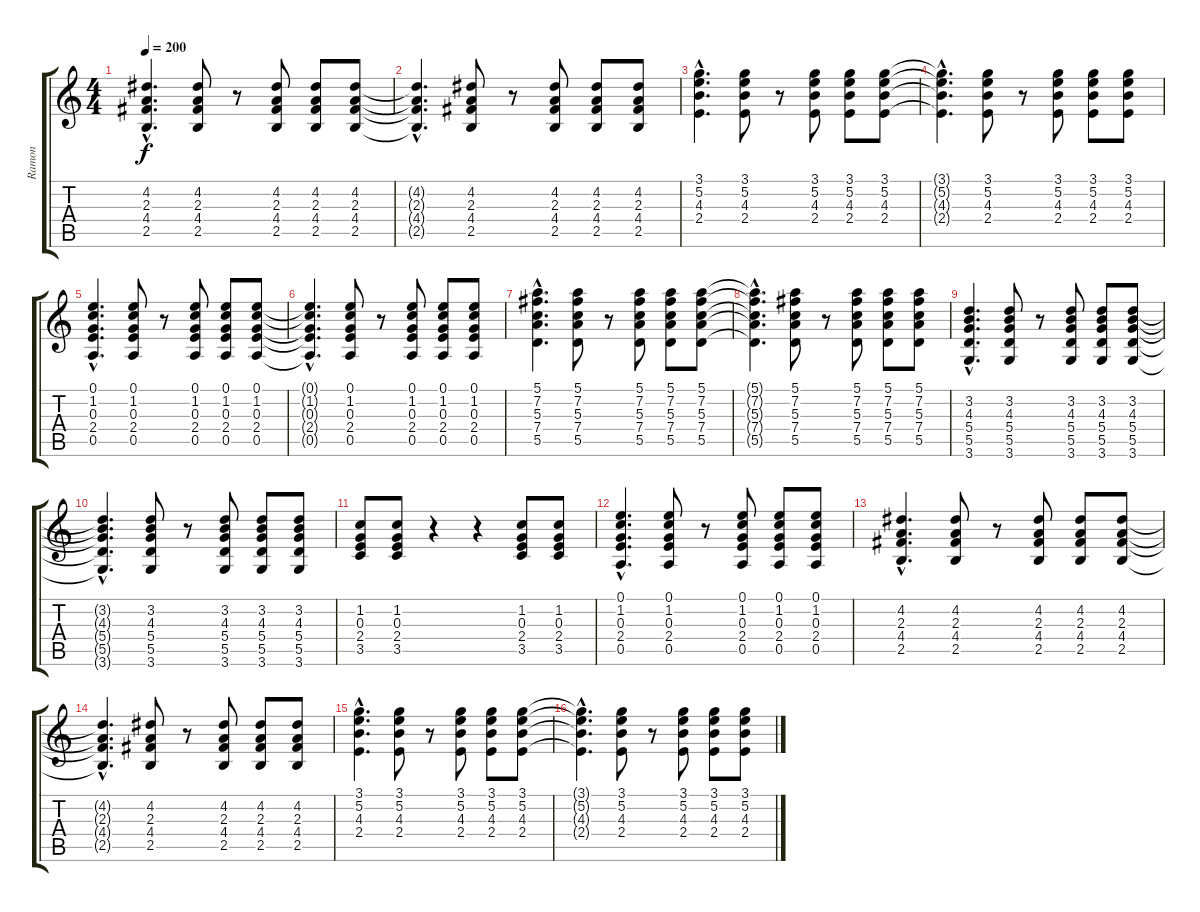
\track ("Ramon" "Ramon") {instrument acousticguitarnylon}
\staff {score tabs}
\tuning (E4 B3 G3 D3 A2 E2) {hide}
\ts (4 4)
\tempo 200
\clef g2
\ks c
(4.2{hac} 2.3{hac} 4.4{hac} 2.5{hac}).4{d dy f} (4.2 2.3 4.4 2.5).8 r.8 (4.2 2.3 4.4 2.5).8 (4.2 2.3 4.4 2.5).8 (4.2 2.3 4.4 2.5).8 |
(4.2{hac t} 2.3{hac t} 4.4{hac t} 2.5{hac t}).4{d} (4.2 2.3 4.4 2.5).8 r.8 (4.2 2.3 4.4 2.5).8 (4.2 2.3 4.4 2.5).8 (4.2 2.3 4.4 2.5).8 |
(3.1{hac} 5.2{hac} 4.3{hac} 2.4{hac}).4{d} (3.1 5.2 4.3 2.4).8 r.8 (3.1 5.2 4.3 2.4).8 (3.1 5.2 4.3 2.4).8 (3.1 5.2 4.3 2.4).8 |
(3.1{hac t} 5.2{hac t} 4.3{hac t} 2.4{hac t}).4{d} (3.1 5.2 4.3 2.4).8 r.8 (3.1 5.2 4.3 2.4).8 (3.1 5.2 4.3 2.4).8 (3.1 5.2 4.3 2.4).8 |
(0.1{hac} 1.2{hac} 0.3{hac} 2.4{hac} 0.5{hac}).4{d} (0.1 1.2 0.3 2.4 0.5).8 r.8 (0.1 1.2 0.3 2.4 0.5).8 (0.1 1.2 0.3 2.4 0.5).8 (0.1 1.2 0.3 2.4 0.5).8 |
(0.1{hac t} 1.2{hac t} 0.3{hac t} 2.4{hac t} 0.5{hac t}).4{d} (0.1 1.2 0.3 2.4 0.5).8 r.8 (0.1 1.2 0.3 2.4 0.5).8 (0.1 1.2 0.3 2.4 0.5).8 (0.1 1.2 0.3 2.4 0.5).8 |
(5.1{hac} 7.2{hac} 5.3{hac} 7.4{hac} 5.5{hac}).4{d} (5.1 7.2 5.3 7.4 5.5).8 r.8 (5.1 7.2 5.3 7.4 5.5).8 (5.1 7.2 5.3 7.4 5.5).8 (5.1 7.2 5.3 7.4 5.5).8 |
(5.1{hac t} 7.2{hac t} 5.3{hac t} 7.4{hac t} 5.5{hac t}).4{d} (5.1 7.2 5.3 7.4 5.5).8 r.8 (5.1 7.2 5.3 7.4 5.5).8 (5.1 7.2 5.3 7.4 5.5).8 (5.1 7.2 5.3 7.4 5.5).8 |
(3.2{hac} 4.3{hac} 5.4{hac} 5.5{hac} 3.6{hac}).4{d} (3.2 4.3 5.4 5.5 3.6).8 r.8 (3.2 4.3 5.4 5.5 3.6).8 (3.2 4.3 5.4 5.5 3.6).8 (3.2 4.3 5.4 5.5 3.6).8 |
(3.2{hac t} 4.3{hac t} 5.4{hac t} 5.5{hac t} 3.6{hac t}).4{d} (3.2 4.3 5.4 5.5 3.6).8 r.8 (3.2 4.3 5.4 5.5 3.6).8 (3.2 4.3 5.4 5.5 3.6).8 (3.2 4.3 5.4 5.5 3.6).8 |
(1.2 0.3 2.4 3.5).8 (1.2 0.3 2.4 3.5).8 r.4 r.4 (1.2 0.3 2.4 3.5).8 (1.2 0.3 2.4 3.5).8 |
(0.1{hac} 1.2{hac} 0.3{hac} 2.4{hac} 0.5{hac}).4{d} (0.1 1.2 0.3 2.4 0.5).8 r.8 (0.1 1.2 0.3 2.4 0.5).8 (0.1 1.2 0.3 2.4 0.5).8 (0.1 1.2 0.3 2.4 0.5).8 |
(4.2{hac} 2.3{hac} 4.4{hac} 2.5{hac}).4{d} (4.2 2.3 4.4 2.5).8 r.8 (4.2 2.3 4.4 2.5).8 (4.2 2.3 4.4 2.5).8 (4.2 2.3 4.4 2.5).8 |
(4.2{hac t} 2.3{hac t} 4.4{hac t} 2.5{hac t}).4{d} (4.2 2.3 4.4 2.5).8 r.8 (4.2 2.3 4.4 2.5).8 (4.2 2.3 4.4 2.5).8 (4.2 2.3 4.4 2.5).8 |
(3.1{hac} 5.2{hac} 4.3{hac} 2.4{hac}).4{d} (3.1 5.2 4.3 2.4).8 r.8 (3.1 5.2 4.3 2.4).8 (3.1 5.2 4.3 2.4).8 (3.1 5.2 4.3 2.4).8 |
(3.1{hac t} 5.2{hac t} 4.3{hac t} 2.4{hac t}).4{d} (3.1 5.2 4.3 2.4).8 r.8 (3.1 5.2 4.3 2.4).8 (3.1 5.2 4.3 2.4).8 (3.1 5.2 4.3 2.4).8
